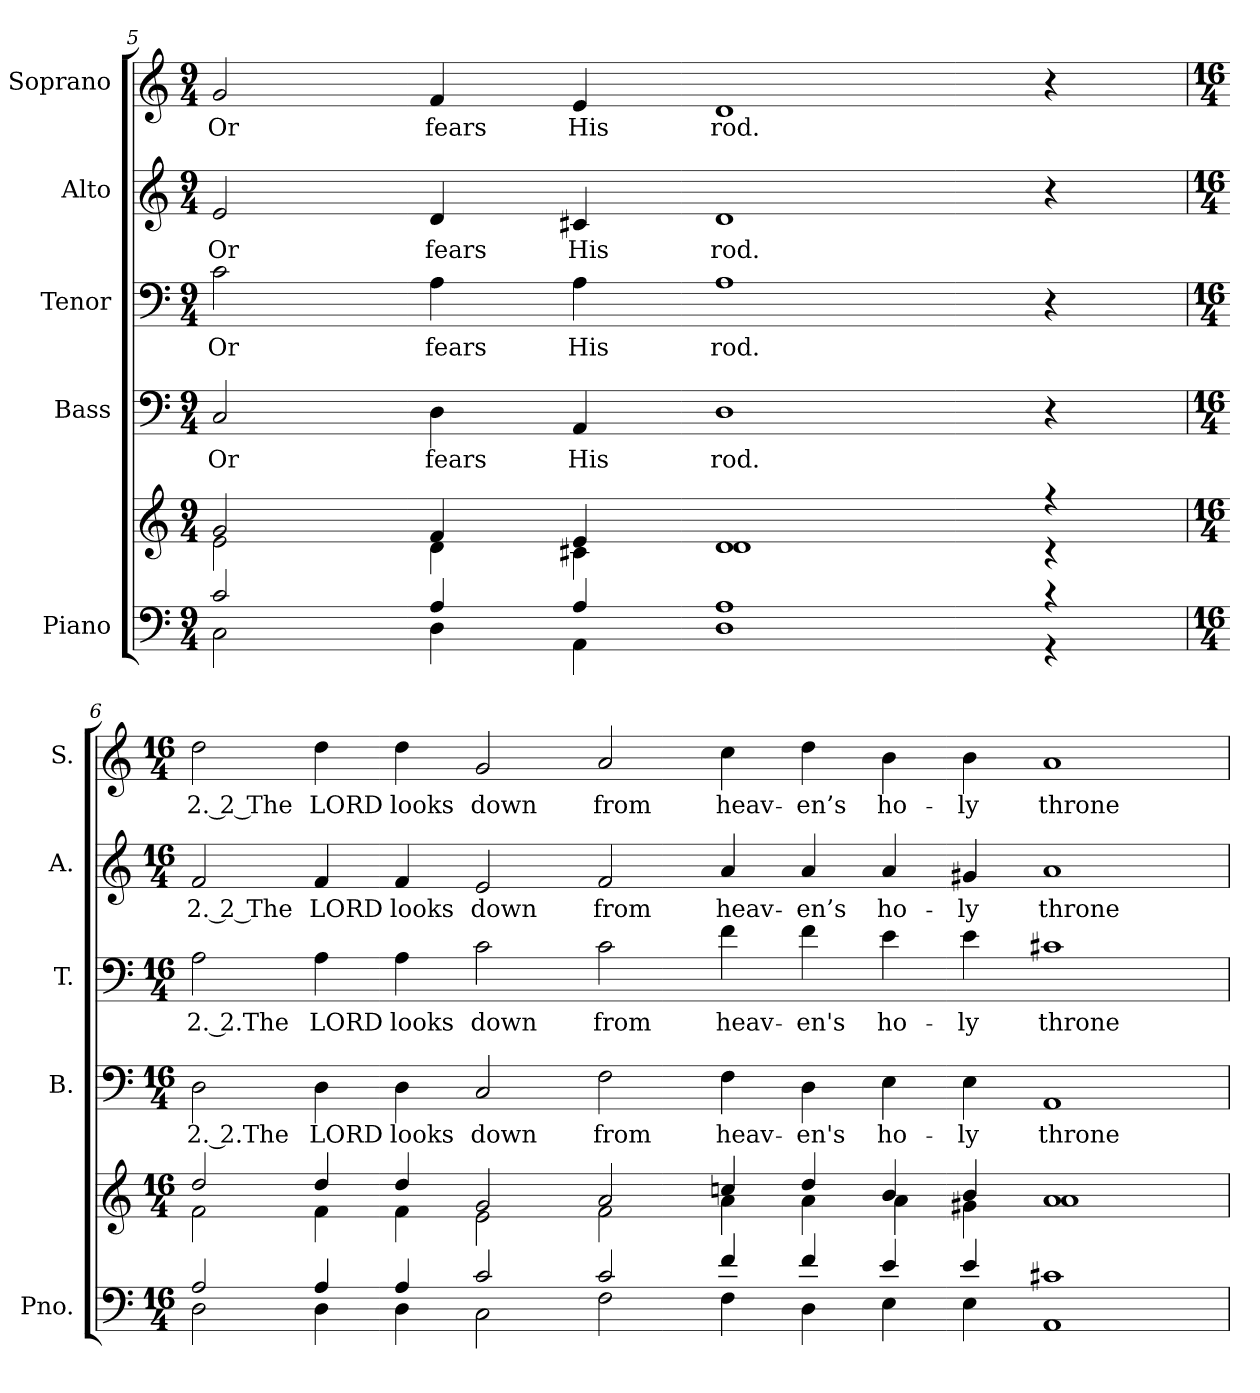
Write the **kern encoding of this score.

**kern	**kern	**kern	**text	**kern	**text	**kern	**text	**kern	**text
*part5	*part5	*part4	*part4	*part3	*part3	*part2	*part2	*part1	*part1
*staff6	*staff5	*staff4	*staff4	*staff3	*staff3	*staff2	*staff2	*staff1	*staff1
*I"Piano	*	*I"Bass	*	*I"Tenor	*	*I"Alto	*	*I"Soprano	*
*I'Pno.	*	*I'B.	*	*I'T.	*	*I'A.	*	*I'S.	*
*clefF4	*clefG2	*clefF4	*	*clefF4	*	*clefG2	*	*clefG2	*
*k[]	*k[]	*k[]	*	*k[]	*	*k[]	*	*k[]	*
*C:	*C:	*C:	*	*C:	*	*C:	*	*C:	*
*M9/4	*M9/4	*M9/4	*	*M9/4	*	*M9/4	*	*M9/4	*
=5	=5	=5	=5	=5	=5	=5	=5	=5	=5
*^	*^	*	*	*	*	*	*	*	*
!	!	!	!	!	!LO:LY:b:color=#000000	!	!	!	!	!	!
!	!	!	!	!	!	!	!LO:LY:b:color=#000000	!	!	!	!
!	!	!	!	!	!	!	!	!	!LO:LY:b:color=#000000	!	!
!	!	!	!	!	!	!	!	!	!	!	!LO:LY:b:color=#000000
2ci/	2Ci\	2gi/	2ei\	2Ci/	Or	2ci\	Or	2ei/	Or	2gi/	Or
!	!	!	!	!	!LO:LY:b:color=#000000	!	!	!	!	!	!
!	!	!	!	!	!	!	!LO:LY:b:color=#000000	!	!	!	!
!	!	!	!	!	!	!	!	!	!LO:LY:b:color=#000000	!	!
!	!	!	!	!	!	!	!	!	!	!	!LO:LY:b:color=#000000
4Ai/	4Di\	4fi/	4di\	4Di\	fears	4Ai\	fears	4di/	fears	4fi/	fears
!	!	!	!	!	!LO:LY:b:color=#000000	!	!	!	!	!	!
!	!	!	!	!	!	!	!LO:LY:b:color=#000000	!	!	!	!
!	!	!	!	!	!	!	!	!	!LO:LY:b:color=#000000	!	!
!	!	!	!	!	!	!	!	!	!	!	!LO:LY:b:color=#000000
4Ai/	4AAi\	4ei/	4c#Xi\	4AAi/	His	4Ai\	His	4c#Xi/	His	4ei/	His
!	!	!	!	!	!LO:LY:b:color=#000000	!	!	!	!	!	!
!	!	!	!	!	!	!	!LO:LY:b:color=#000000	!	!	!	!
!	!	!	!	!	!	!	!	!	!LO:LY:b:color=#000000	!	!
!	!	!	!	!	!	!	!	!	!	!	!LO:LY:b:color=#000000
1Ai	1Di	1di	1di	1Di	rod.	1Ai	rod.	1di	rod.	1di	rod.
4r	4r	4r	4r	4r	.	4r	.	4r	.	4r	.
=6	=6	=6	=6	=6	=6	=6	=6	=6	=6	=6	=6
*M16/4	*	*M16/4	*	*M16/4	*	*M16/4	*	*M16/4	*	*M16/4	*
!	!	!	!	!	!LO:LY:b:color=#000000	!	!	!	!	!	!
!	!	!	!	!	!	!	!LO:LY:b:color=#000000	!	!	!	!
!	!	!	!	!	!	!	!	!	!LO:LY:b:color=#000000	!	!
!	!	!	!	!	!	!	!	!	!	!	!LO:LY:b:color=#000000
2Ai/	2Di\	2ddi/	2fi\	2Di\	2. 2.The	2Ai\	2. 2.The	2fi/	2. 2 The	2ddi\	2. 2 The
!	!	!	!	!	!LO:LY:b:color=#000000	!	!	!	!	!	!
!	!	!	!	!	!	!	!LO:LY:b:color=#000000	!	!	!	!
!	!	!	!	!	!	!	!	!	!LO:LY:b:color=#000000	!	!
!	!	!	!	!	!	!	!	!	!	!	!LO:LY:b:color=#000000
4Ai/	4Di\	4ddi/	4fi\	4Di\	LORD	4Ai\	LORD	4fi/	LORD	4ddi\	LORD
!	!	!	!	!	!LO:LY:b:color=#000000	!	!	!	!	!	!
!	!	!	!	!	!	!	!LO:LY:b:color=#000000	!	!	!	!
!	!	!	!	!	!	!	!	!	!LO:LY:b:color=#000000	!	!
!	!	!	!	!	!	!	!	!	!	!	!LO:LY:b:color=#000000
4Ai/	4Di\	4ddi/	4fi\	4Di\	looks	4Ai\	looks	4fi/	looks	4ddi\	looks
!	!	!	!	!	!LO:LY:b:color=#000000	!	!	!	!	!	!
!	!	!	!	!	!	!	!LO:LY:b:color=#000000	!	!	!	!
!	!	!	!	!	!	!	!	!	!LO:LY:b:color=#000000	!	!
!	!	!	!	!	!	!	!	!	!	!	!LO:LY:b:color=#000000
2ci/	2Ci\	2gi/	2ei\	2Ci/	down	2ci\	down	2ei/	down	2gi/	down
!	!	!	!	!	!LO:LY:b:color=#000000	!	!	!	!	!	!
!	!	!	!	!	!	!	!LO:LY:b:color=#000000	!	!	!	!
!	!	!	!	!	!	!	!	!	!LO:LY:b:color=#000000	!	!
!	!	!	!	!	!	!	!	!	!	!	!LO:LY:b:color=#000000
2ci/	2Fi\	2ai/	2fi\	2Fi\	from	2ci\	from	2fi/	from	2ai/	from
!	!	!	!	!	!LO:LY:b:color=#000000	!	!	!	!	!	!
!	!	!	!	!	!	!	!LO:LY:b:color=#000000	!	!	!	!
!	!	!	!	!	!	!	!	!	!LO:LY:b:color=#000000	!	!
!	!	!	!	!	!	!	!	!	!	!	!LO:LY:b:color=#000000
4fi/	4Fi\	4ccni/	4ai\	4Fi\	heav-	4fi\	heav-	4ai/	heav-	4cci\	heav-
!	!	!	!	!	!LO:LY:b:color=#000000	!	!	!	!	!	!
!	!	!	!	!	!	!	!LO:LY:b:color=#000000	!	!	!	!
!	!	!	!	!	!	!	!	!	!LO:LY:b:color=#000000	!	!
!	!	!	!	!	!	!	!	!	!	!	!LO:LY:b:color=#000000
4fi/	4Di\	4ddi/	4ai\	4Di\	-en's	4fi\	-en's	4ai/	-en’s	4ddi\	-en’s
!	!	!	!	!	!LO:LY:b:color=#000000	!	!	!	!	!	!
!	!	!	!	!	!	!	!LO:LY:b:color=#000000	!	!	!	!
!	!	!	!	!	!	!	!	!	!LO:LY:b:color=#000000	!	!
!	!	!	!	!	!	!	!	!	!	!	!LO:LY:b:color=#000000
4ei/	4Ei\	4bi/	4ai\	4Ei\	ho-	4ei\	ho-	4ai/	ho-	4bi\	ho-
!	!	!	!	!	!LO:LY:b:color=#000000	!	!	!	!	!	!
!	!	!	!	!	!	!	!LO:LY:b:color=#000000	!	!	!	!
!	!	!	!	!	!	!	!	!	!LO:LY:b:color=#000000	!	!
!	!	!	!	!	!	!	!	!	!	!	!LO:LY:b:color=#000000
4ei/	4Ei\	4bi/	4g#Xi\	4Ei\	-ly	4ei\	-ly	4g#Xi/	-ly	4bi\	-ly
!	!	!	!	!	!LO:LY:b:color=#000000	!	!	!	!	!	!
!	!	!	!	!	!	!	!LO:LY:b:color=#000000	!	!	!	!
!	!	!	!	!	!	!	!	!	!LO:LY:b:color=#000000	!	!
!	!	!	!	!	!	!	!	!	!	!	!LO:LY:b:color=#000000
1c#Xi	1AAi	1ai	1ai	1AAi	throne	1c#Xi	throne	1ai	throne	1ai	throne
*v	*v	*	*	*	*	*	*	*	*	*	*
*	*v	*v	*	*	*	*	*	*	*	*
=	=	=	=	=	=	=	=	=	=
*-	*-	*-	*-	*-	*-	*-	*-	*-	*-
